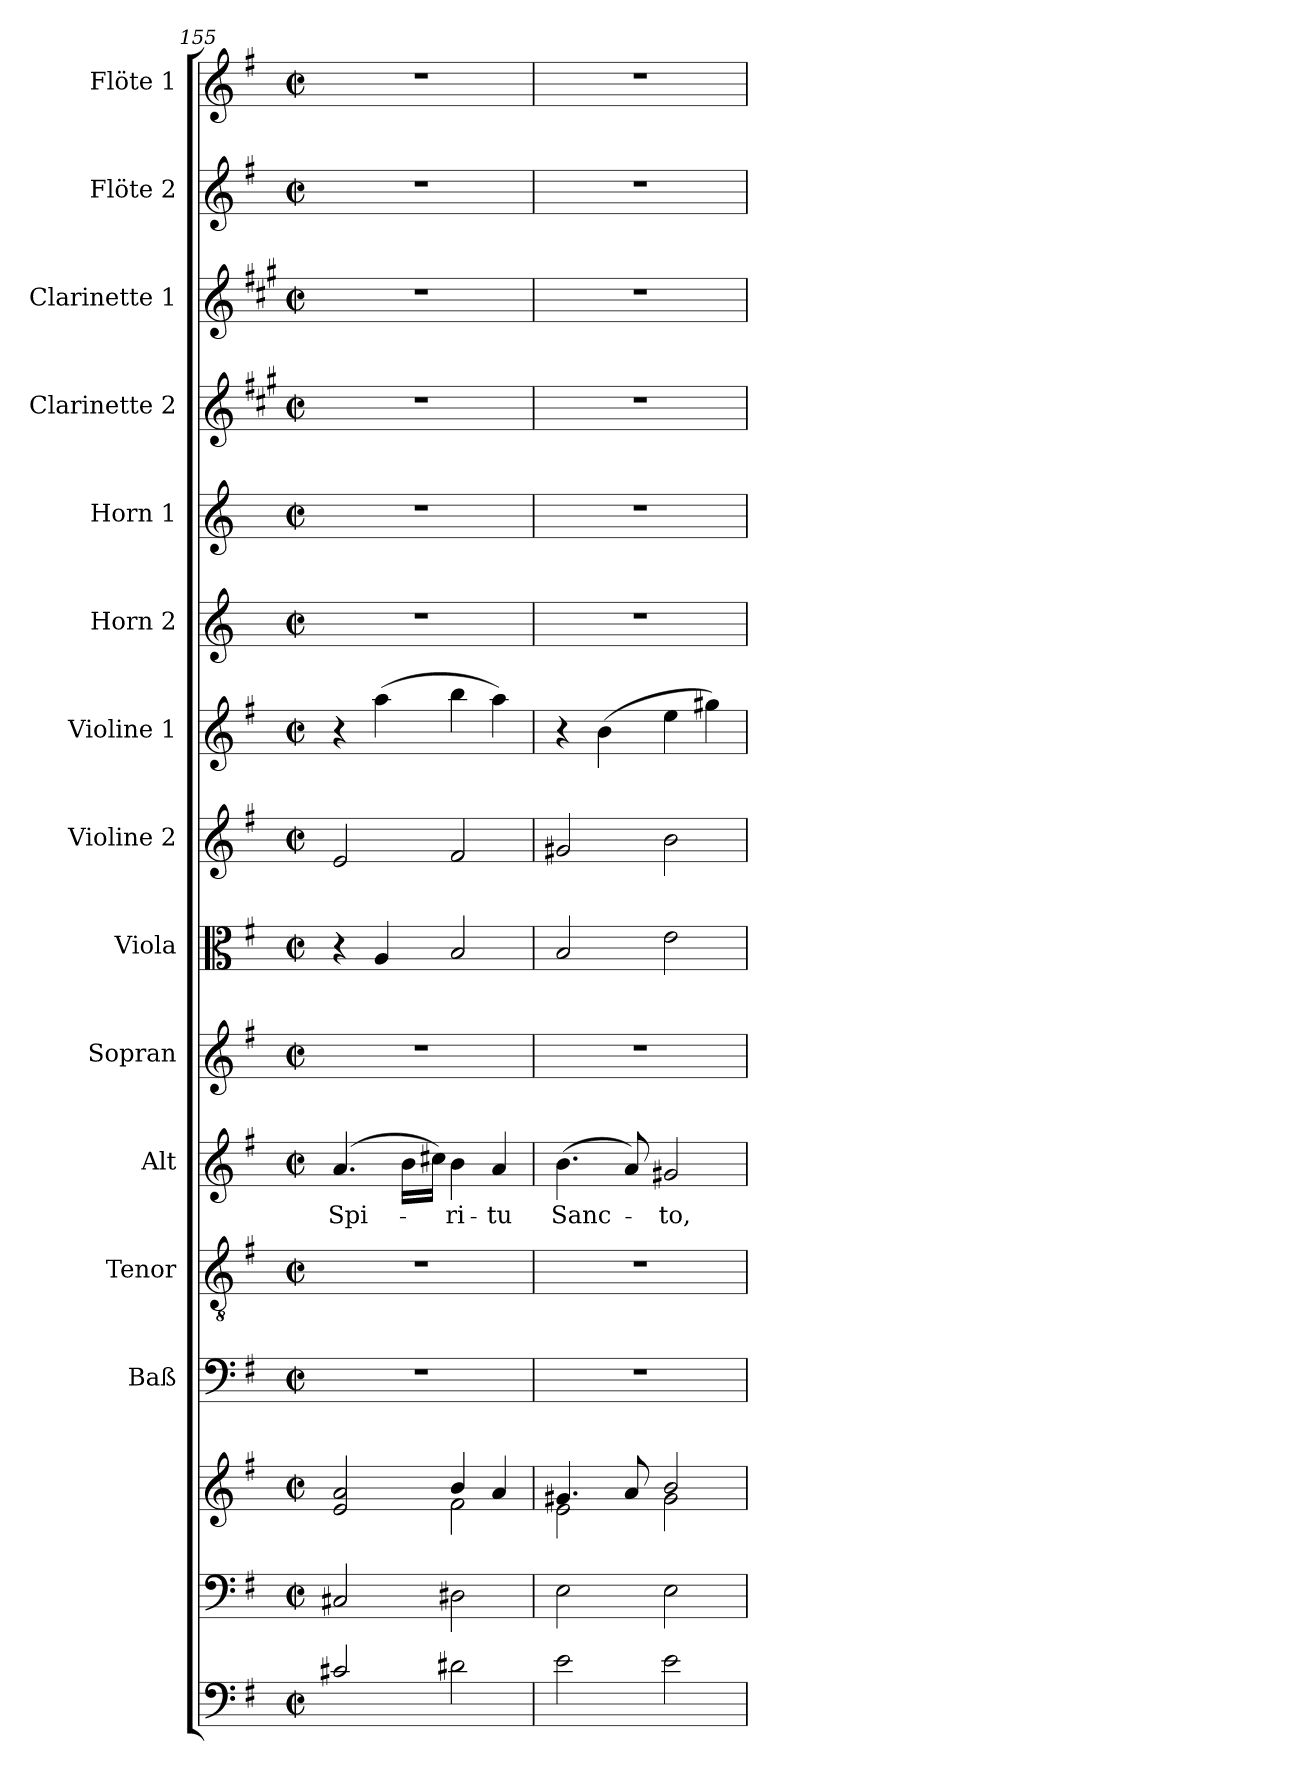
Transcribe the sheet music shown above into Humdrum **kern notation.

**kern	**kern	**kern	**kern	**kern	**kern	**text	**kern	**kern	**kern	**kern	**kern	**kern	**kern	**kern	**kern	**kern
*part15	*part14	*part14	*part13	*part12	*part11	*part11	*part10	*part9	*part8	*part7	*part6	*part5	*part4	*part3	*part2	*part1
*staff16	*staff15	*staff14	*staff13	*staff12	*staff11	*staff11	*staff10	*staff9	*staff8	*staff7	*staff6	*staff5	*staff4	*staff3	*staff2	*staff1
*	*	*	*I"Baß	*I"Tenor	*I"Alt	*	*I"Sopran	*I"Viola	*I"Violine 2	*I"Violine 1	*I"Horn 2	*I"Horn 1	*I"Clarinette 2	*I"Clarinette 1	*I"Flöte 2	*I"Flöte 1
*	*	*	*I'Baß	*I'Ten	*I'Alt	*	*I'Sop	*I'Vla.	*I'Vln. 2	*I'Vln. 1	*I'Hrn. 2	*I'Hrn. 1	*I'Cl. 2	*I'Cl. 1	*I'Fl. 2	*I'Fl. 1
*clefF4	*clefF4	*clefG2	*clefF4	*clefGv2	*clefG2	*	*clefG2	*clefC3	*clefG2	*clefG2	*clefG2	*clefG2	*clefG2	*clefG2	*clefG2	*clefG2
*ITrd7c12	*	*	*	*	*	*	*	*	*	*	*ITrd3c5	*ITrd3c5	*ITrd1c2	*ITrd1c2	*	*
*k[f#]	*k[f#]	*k[f#]	*k[f#]	*k[f#]	*k[f#]	*	*k[f#]	*k[f#]	*k[f#]	*k[f#]	*k[f#]	*k[f#]	*k[f#]	*k[f#]	*k[f#]	*k[f#]
*G:	*G:	*G:	*G:	*G:	*G:	*	*G:	*G:	*G:	*G:	*G:	*G:	*G:	*G:	*G:	*G:
*M2/2	*M2/2	*M2/2	*M2/2	*M2/2	*M2/2	*	*M2/2	*M2/2	*M2/2	*M2/2	*M2/2	*M2/2	*M2/2	*M2/2	*M2/2	*M2/2
*met(c|)	*met(c|)	*met(c|)	*met(c|)	*met(c|)	*met(c|)	*	*met(c|)	*met(c|)	*met(c|)	*met(c|)	*met(c|)	*met(c|)	*met(c|)	*met(c|)	*met(c|)	*met(c|)
=155	=155	=155	=155	=155	=155	=155	=155	=155	=155	=155	=155	=155	=155	=155	=155	=155
*	*	*^	*	*	*	*	*	*	*	*	*	*	*	*	*	*
!	!	!	!	!	!	!	!LO:LY:b	!	!	!	!	!	!	!	!	!	!
2C#X/	2C#X/	2e/ 2a/	2ryy	1r	1r	(4.a/	Spi-	1r	4r	2e/	4r	1r	1r	1r	1r	1r	1r
.	.	.	.	.	.	.	.	.	4A/	.	(>4aa\	.	.	.	.	.	.
.	.	.	.	.	.	16b\LL	.	.	.	.	.	.	.	.	.	.	.
.	.	.	.	.	.	16cc#X\JJ)	.	.	.	.	.	.	.	.	.	.	.
!	!	!	!	!	!	!	!LO:LY:b	!	!	!	!	!	!	!	!	!	!
2D#X\	2D#X\	4b/	2f#\	.	.	4b\	-ri-	.	2B/	2f#/	4bb\	.	.	.	.	.	.
!	!	!	!	!	!	!	!LO:LY:b	!	!	!	!	!	!	!	!	!	!
.	.	4a/	.	.	.	4a/	-tu	.	.	.	4aa\)	.	.	.	.	.	.
=156	=156	=156	=156	=156	=156	=156	=156	=156	=156	=156	=156	=156	=156	=156	=156	=156	=156
!	!	!	!	!	!	!	!LO:LY:b	!	!	!	!	!	!	!	!	!	!
2E\	2E\	4.g#X/	2e\	1r	1r	(>4.b\	Sanc-	1r	2B/	2g#X/	4r	1r	1r	1r	1r	1r	1r
.	.	.	.	.	.	.	.	.	.	.	(>4b\	.	.	.	.	.	.
.	.	8a/	.	.	.	8a/)	.	.	.	.	.	.	.	.	.	.	.
!	!	!	!	!	!	!	!LO:LY:b	!	!	!	!	!	!	!	!	!	!
2E\	2E\	2b/	2g#\	.	.	2g#X/	-to,	.	2e\	2b\	4ee\	.	.	.	.	.	.
.	.	.	.	.	.	.	.	.	.	.	4gg#X\)	.	.	.	.	.	.
*	*	*v	*v	*	*	*	*	*	*	*	*	*	*	*	*	*	*
=	=	=	=	=	=	=	=	=	=	=	=	=	=	=	=	=
*-	*-	*-	*-	*-	*-	*-	*-	*-	*-	*-	*-	*-	*-	*-	*-	*-
